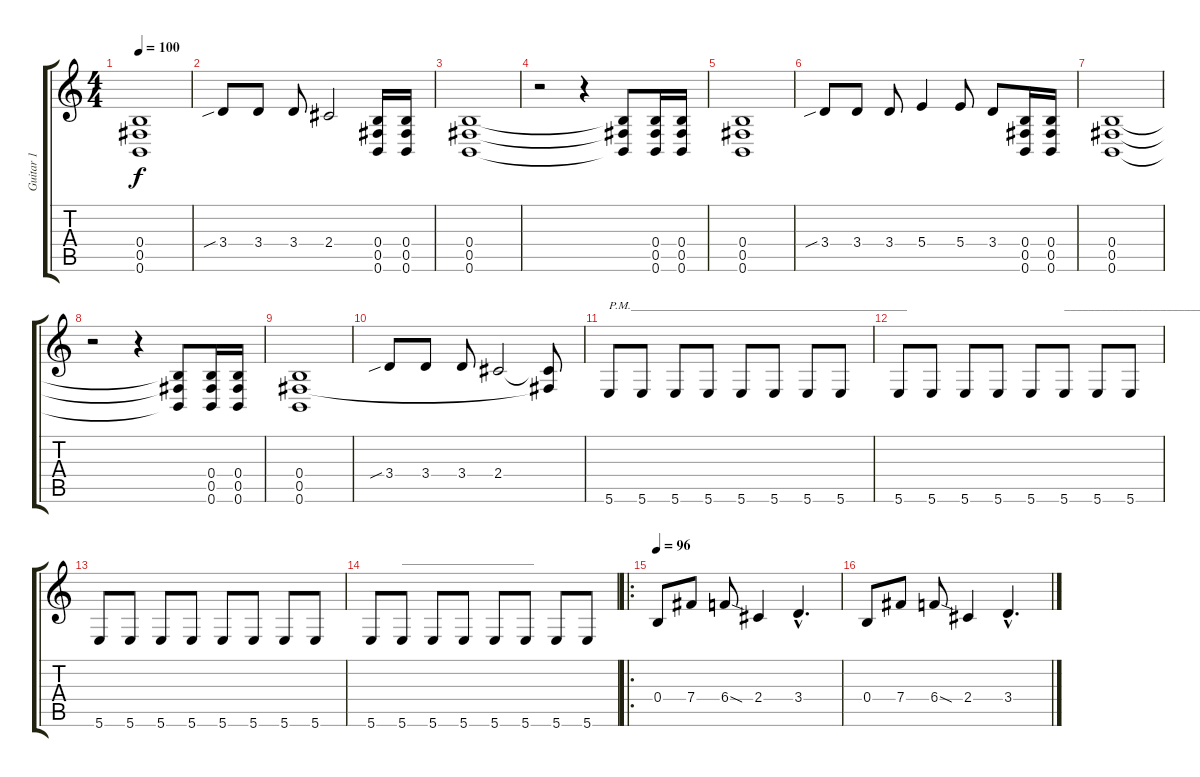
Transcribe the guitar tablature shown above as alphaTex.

\track ("Guitar 1" "Guitar 1") {instrument distortionguitar}
\staff {score tabs}
\tuning (Db4 Ab3 E3 B2 Gb2 B1) {hide}
\ts (4 4)
\tempo 100
\clef g2
\ks c
(0.4 0.5 0.6).1{dy f} |
3.4{sib}.8 3.4.8 3.4.8 2.4.2 (0.4 0.5 0.6).16 (0.4 0.5 0.6).16 |
(0.4 0.5 0.6).1 |
r.2 r.4 (0.4{t} 0.5{t} 0.6{t}).8 (0.4 0.5 0.6).16 (0.4 0.5 0.6).16 |
(0.4 0.5 0.6).1 |
3.4{sib}.8 3.4.8 3.4.8 5.4.4 5.4.8 3.4.8 (0.4 0.5 0.6).16 (0.4 0.5 0.6).16 |
(0.4 0.5 0.6).1 |
r.2 r.4 (0.4{t} 0.5{t} 0.6{t}).8 (0.4 0.5 0.6).16 (0.4 0.5 0.6).16 |
(0.4 0.5 0.6).1 |
3.4{sib}.8 3.4.8 3.4.8 2.4.2 (2.4{t} 0.5{t}).8 |
5.6.8{txt "P.M.______________________________________________"} 5.6.8 5.6.8 5.6.8 5.6.8 5.6.8 5.6.8 5.6.8 |
5.6.8 5.6.8 5.6.8 5.6.8 5.6.8 5.6.8{txt "__________________________________________________"} 5.6.8 5.6.8 |
5.6.8 5.6.8 5.6.8 5.6.8 5.6.8 5.6.8 5.6.8 5.6.8 |
5.6.8 5.6.8{txt "______________________"} 5.6.8 5.6.8 5.6.8 5.6.8 5.6.8 5.6.8 |
\ro
\tempo 96
0.4.8 7.4.8 6.4{sod}.8 2.4.4 3.4{hac}.4{d} |
0.4.8 7.4.8 6.4{sod}.8 2.4.4 3.4{hac}.4{d}
